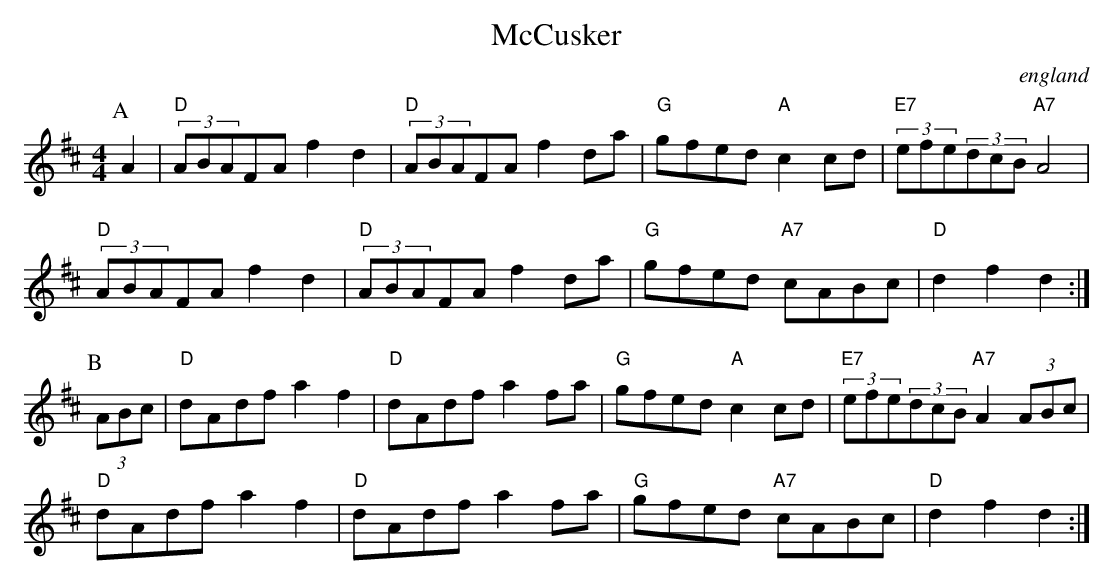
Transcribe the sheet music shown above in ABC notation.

X:1
T:McCusker
O:england
M:4/4
L:1/8
K:D
P:A
A2|"D"(3ABAFA f2d2|"D"(3ABAFA f2da|"G"gfed "A"c2cd|"E7"(3efe(3dcB "A7"A4|
"D"(3ABAFA f2d2|"D"(3ABAFA f2da|"G"gfed "A7"cABc|"D"d2f2 d2:|
P:B
(3ABc|"D"dAdf a2f2|"D"dAdf a2fa|"G"gfed "A"c2cd|"E7"(3efe(3dcB "A7"A2(3ABc|
"D"dAdf a2f2|"D"dAdf a2fa|"G"gfed "A7"cABc|"D"d2f2 d2:|
